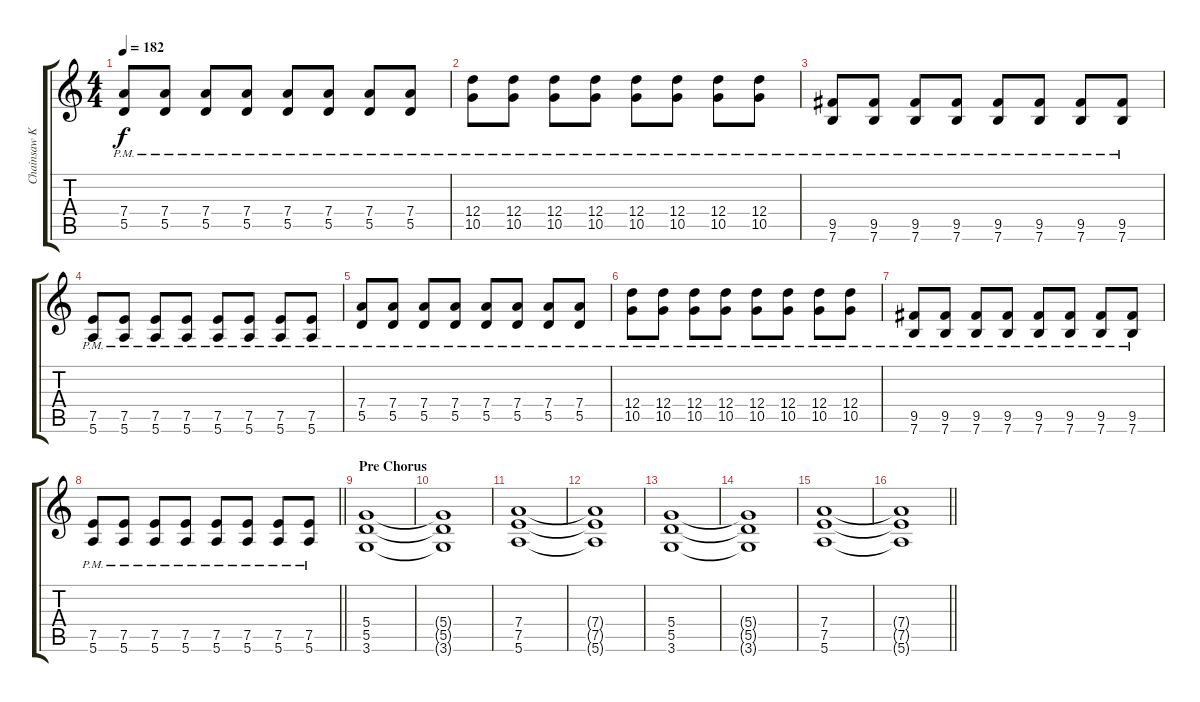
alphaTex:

\track ("Chainsaw Karate" "Chainsaw K") {instrument electricguitarclean}
\staff {score tabs}
\tuning (E4 B3 G3 D3 A2 E2) {hide}
\ts (4 4)
\tempo 182
\clef g2
\ks c
(7.4{pm} 5.5{pm}).8{dy f} (7.4{pm} 5.5{pm}).8 (7.4 5.5{pm}).8 (7.4{pm} 5.5{pm}).8 (7.4{pm} 5.5{pm}).8 (7.4{pm} 5.5{pm}).8 (7.4{pm} 5.5{pm}).8 (7.4{pm} 5.5{pm}).8 |
(12.4{pm} 10.5{pm}).8 (12.4{pm} 10.5{pm}).8 (12.4{pm} 10.5{pm}).8 (12.4{pm} 10.5{pm}).8 (12.4{pm} 10.5{pm}).8 (12.4{pm} 10.5{pm}).8 (12.4{pm} 10.5{pm}).8 (12.4{pm} 10.5{pm}).8 |
(9.5{pm} 7.6{pm}).8 (9.5{pm} 7.6{pm}).8 (9.5{pm} 7.6{pm}).8 (9.5{pm} 7.6{pm}).8 (9.5{pm} 7.6{pm}).8 (9.5{pm} 7.6{pm}).8 (9.5{pm} 7.6{pm}).8 (9.5{pm} 7.6{pm}).8 |
(7.5{pm} 5.6{pm}).8 (7.5{pm} 5.6{pm}).8 (7.5{pm} 5.6{pm}).8 (7.5{pm} 5.6{pm}).8 (7.5{pm} 5.6{pm}).8 (7.5{pm} 5.6{pm}).8 (7.5{pm} 5.6{pm}).8 (7.5{pm} 5.6{pm}).8 |
(7.4{pm} 5.5{pm}).8 (7.4{pm} 5.5{pm}).8 (7.4 5.5{pm}).8 (7.4{pm} 5.5{pm}).8 (7.4{pm} 5.5{pm}).8 (7.4{pm} 5.5{pm}).8 (7.4{pm} 5.5{pm}).8 (7.4{pm} 5.5{pm}).8 |
(12.4{pm} 10.5{pm}).8 (12.4{pm} 10.5{pm}).8 (12.4{pm} 10.5{pm}).8 (12.4{pm} 10.5{pm}).8 (12.4{pm} 10.5{pm}).8 (12.4{pm} 10.5{pm}).8 (12.4{pm} 10.5{pm}).8 (12.4{pm} 10.5{pm}).8 |
(9.5{pm} 7.6{pm}).8 (9.5{pm} 7.6{pm}).8 (9.5{pm} 7.6{pm}).8 (9.5{pm} 7.6{pm}).8 (9.5{pm} 7.6{pm}).8 (9.5{pm} 7.6{pm}).8 (9.5{pm} 7.6{pm}).8 (9.5{pm} 7.6{pm}).8 |
\barLineRight lightlight
(7.5{pm} 5.6{pm}).8 (7.5{pm} 5.6{pm}).8 (7.5{pm} 5.6{pm}).8 (7.5{pm} 5.6{pm}).8 (7.5{pm} 5.6{pm}).8 (7.5{pm} 5.6{pm}).8 (7.5{pm} 5.6{pm}).8 (7.5{pm} 5.6{pm}).8 |
\section ("" "Pre Chorus")
(5.4 5.5 3.6).1 |
(5.4{t} 5.5{t} 3.6{t}).1 |
(7.4 7.5 5.6).1 |
(7.4{t} 7.5{t} 5.6{t}).1 |
(5.4 5.5 3.6).1 |
(5.4{t} 5.5{t} 3.6{t}).1 |
(7.4 7.5 5.6).1 |
\barLineRight lightlight
(7.4{t} 7.5{t} 5.6{t}).1
